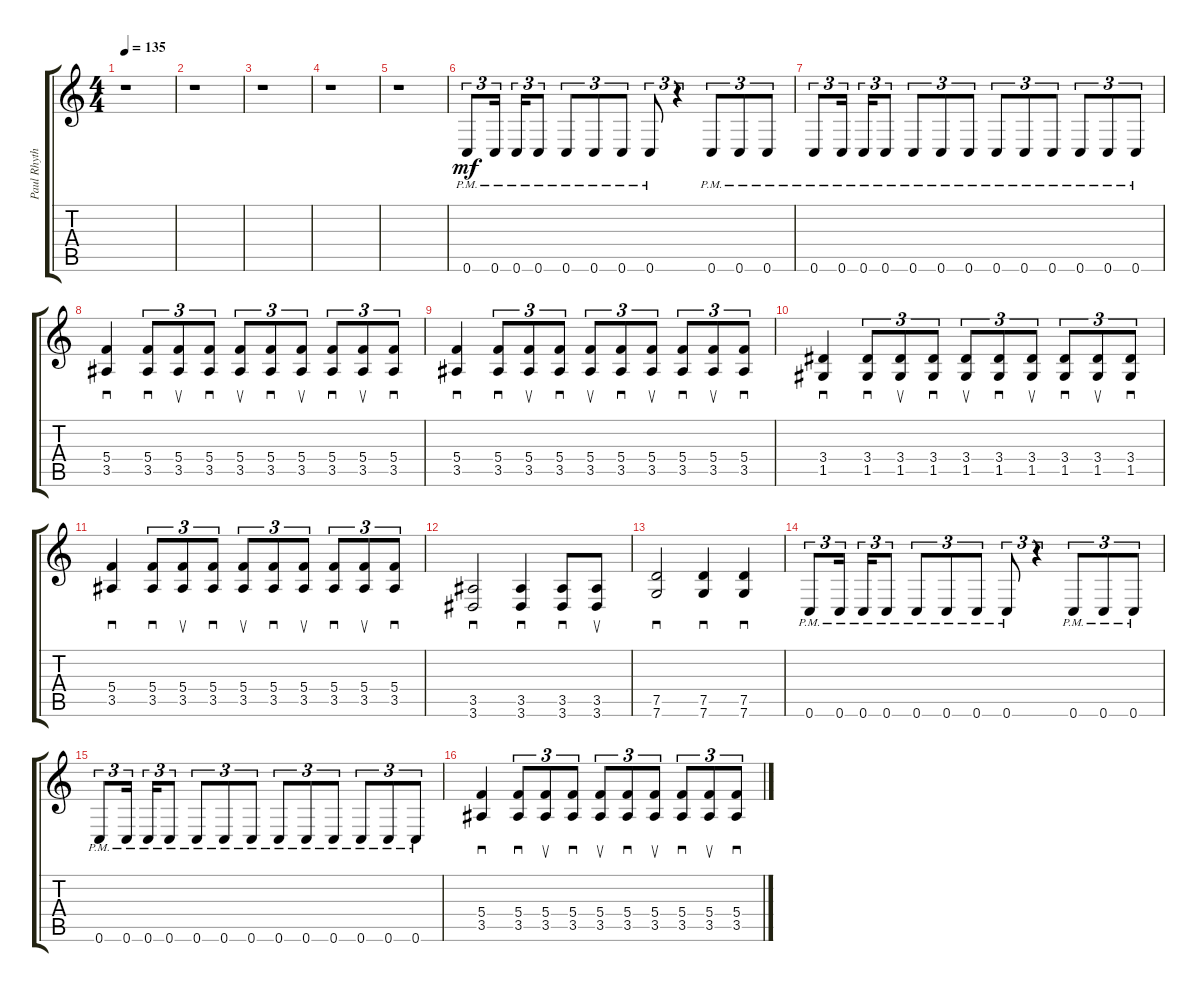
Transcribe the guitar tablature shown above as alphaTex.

\track ("Paul Rhythm" "Paul Rhyth") {instrument distortionguitar}
\staff {score tabs}
\tuning (D4 A3 F3 C3 G2 C2) {hide}
\ts (4 4)
\tempo 135
\clef g2
\ks c
r.1{dy mf} |
r.1 |
r.1 |
r.1 |
r.1 |
0.6{pm}.8{tu (3 2)} 0.6{pm}.16{tu (3 2)} 0.6{pm}.16{tu (3 2)} 0.6{pm}.8{tu (3 2)} 0.6{pm}.8{tu (3 2)} 0.6{pm}.8{tu (3 2)} 0.6{pm}.8{tu (3 2)} 0.6{pm}.8{tu (3 2)} r.4{tu (3 2)} 0.6{pm}.8{tu (3 2)} 0.6{pm}.8{tu (3 2)} 0.6{pm}.8{tu (3 2)} |
0.6{pm}.8{tu (3 2)} 0.6{pm}.16{tu (3 2)} 0.6{pm}.16{tu (3 2)} 0.6{pm}.8{tu (3 2)} 0.6{pm}.8{tu (3 2)} 0.6{pm}.8{tu (3 2)} 0.6{pm}.8{tu (3 2)} 0.6{pm}.8{tu (3 2)} 0.6{pm}.8{tu (3 2)} 0.6{pm}.8{tu (3 2)} 0.6{pm}.8{tu (3 2)} 0.6{pm}.8{tu (3 2)} 0.6{pm}.8{tu (3 2)} |
(5.4 3.5).4{sd} (5.4 3.5).8{sd tu (3 2)} (5.4 3.5).8{su tu (3 2)} (5.4 3.5).8{sd tu (3 2)} (5.4 3.5).8{su tu (3 2)} (5.4 3.5).8{sd tu (3 2)} (5.4 3.5).8{su tu (3 2)} (5.4 3.5).8{sd tu (3 2)} (5.4 3.5).8{su tu (3 2)} (5.4 3.5).8{sd tu (3 2)} |
(5.4 3.5).4{sd} (5.4 3.5).8{sd tu (3 2)} (5.4 3.5).8{su tu (3 2)} (5.4 3.5).8{sd tu (3 2)} (5.4 3.5).8{su tu (3 2)} (5.4 3.5).8{sd tu (3 2)} (5.4 3.5).8{su tu (3 2)} (5.4 3.5).8{sd tu (3 2)} (5.4 3.5).8{su tu (3 2)} (5.4 3.5).8{sd tu (3 2)} |
(3.4 1.5).4{sd} (3.4 1.5).8{sd tu (3 2)} (3.4 1.5).8{su tu (3 2)} (3.4 1.5).8{sd tu (3 2)} (3.4 1.5).8{su tu (3 2)} (3.4 1.5).8{sd tu (3 2)} (3.4 1.5).8{su tu (3 2)} (3.4 1.5).8{sd tu (3 2)} (3.4 1.5).8{su tu (3 2)} (3.4 1.5).8{sd tu (3 2)} |
(5.4 3.5).4{sd} (5.4 3.5).8{sd tu (3 2)} (5.4 3.5).8{su tu (3 2)} (5.4 3.5).8{sd tu (3 2)} (5.4 3.5).8{su tu (3 2)} (5.4 3.5).8{sd tu (3 2)} (5.4 3.5).8{su tu (3 2)} (5.4 3.5).8{sd tu (3 2)} (5.4 3.5).8{su tu (3 2)} (5.4 3.5).8{sd tu (3 2)} |
(3.5 3.6).2{sd} (3.5 3.6).4{sd} (3.5 3.6).8{sd} (3.5 3.6).8{su} |
(7.5 7.6).2{sd} (7.5 7.6).4{sd} (7.5 7.6).4{sd} |
0.6{pm}.8{tu (3 2)} 0.6{pm}.16{tu (3 2)} 0.6{pm}.16{tu (3 2)} 0.6{pm}.8{tu (3 2)} 0.6{pm}.8{tu (3 2)} 0.6{pm}.8{tu (3 2)} 0.6{pm}.8{tu (3 2)} 0.6{pm}.8{tu (3 2)} r.4{tu (3 2)} 0.6{pm}.8{tu (3 2)} 0.6{pm}.8{tu (3 2)} 0.6{pm}.8{tu (3 2)} |
0.6{pm}.8{tu (3 2)} 0.6{pm}.16{tu (3 2)} 0.6{pm}.16{tu (3 2)} 0.6{pm}.8{tu (3 2)} 0.6{pm}.8{tu (3 2)} 0.6{pm}.8{tu (3 2)} 0.6{pm}.8{tu (3 2)} 0.6{pm}.8{tu (3 2)} 0.6{pm}.8{tu (3 2)} 0.6{pm}.8{tu (3 2)} 0.6{pm}.8{tu (3 2)} 0.6{pm}.8{tu (3 2)} 0.6{pm}.8{tu (3 2)} |
(5.4 3.5).4{sd} (5.4 3.5).8{sd tu (3 2)} (5.4 3.5).8{su tu (3 2)} (5.4 3.5).8{sd tu (3 2)} (5.4 3.5).8{su tu (3 2)} (5.4 3.5).8{sd tu (3 2)} (5.4 3.5).8{su tu (3 2)} (5.4 3.5).8{sd tu (3 2)} (5.4 3.5).8{su tu (3 2)} (5.4 3.5).8{sd tu (3 2)}
